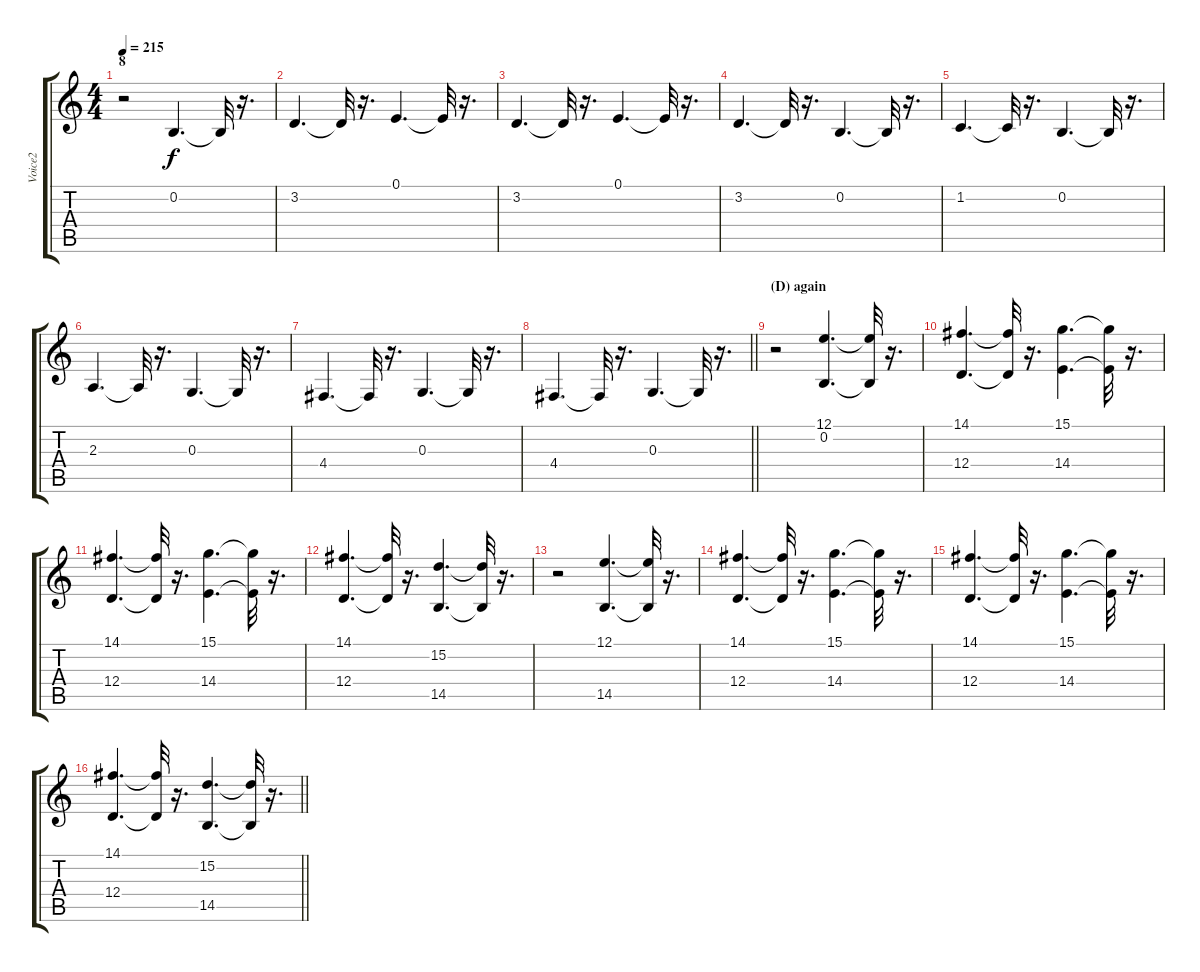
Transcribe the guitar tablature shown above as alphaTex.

\track ("Voice2" "Voice2") {instrument trumpet}
\staff {score tabs}
\tuning (E4 B3 G3 D3 A2 E2) {hide}
\ts (4 4)
\section ("" "8")
\tempo 215
\clef g2
\ks c
r.2{dy f} 0.2.4{d} 0.2{t}.32 r.16{d} |
3.2.4{d} 3.2{t}.32 r.16{d} 0.1.4{d} 0.1{t}.32 r.16{d} |
3.2.4{d} 3.2{t}.32 r.16{d} 0.1.4{d} 0.1{t}.32 r.16{d} |
3.2.4{d} 3.2{t}.32 r.16{d} 0.2.4{d} 0.2{t}.32 r.16{d} |
1.2.4{d} 1.2{t}.32 r.16{d} 0.2.4{d} 0.2{t}.32 r.16{d} |
2.3.4{d} 2.3{t}.32 r.16{d} 0.3.4{d} 0.3{t}.32 r.16{d} |
4.4.4{d} 4.4{t}.32 r.16{d} 0.3.4{d} 0.3{t}.32 r.16{d} |
\barLineRight lightlight
4.4.4{d} 4.4{t}.32 r.16{d} 0.3.4{d} 0.3{t}.32 r.16{d} |
\section ("" "(D) again")
r.2 (12.1 0.2).4{d} (12.1{t} 0.2{t}).32 r.16{d} |
(14.1 12.4).4{d} (14.1{t} 12.4{t}).32 r.16{d} (15.1 14.4).4{d} (15.1{t} 14.4{t}).32 r.16{d} |
(14.1 12.4).4{d} (14.1{t} 12.4{t}).32 r.16{d} (15.1 14.4).4{d} (15.1{t} 14.4{t}).32 r.16{d} |
(14.1 12.4).4{d} (14.1{t} 12.4{t}).32 r.16{d} (15.2 14.5).4{d} (15.2{t} 14.5{t}).32 r.16{d} |
r.2 (12.1 14.5).4{d} (12.1{t} 14.5{t}).32 r.16{d} |
(14.1 12.4).4{d} (14.1{t} 12.4{t}).32 r.16{d} (15.1 14.4).4{d} (15.1{t} 14.4{t}).32 r.16{d} |
(14.1 12.4).4{d} (14.1{t} 12.4{t}).32 r.16{d} (15.1 14.4).4{d} (15.1{t} 14.4{t}).32 r.16{d} |
\barLineRight lightlight
(14.1 12.4).4{d} (14.1{t} 12.4{t}).32 r.16{d} (15.2 14.5).4{d} (15.2{t} 14.5{t}).32 r.16{d}
